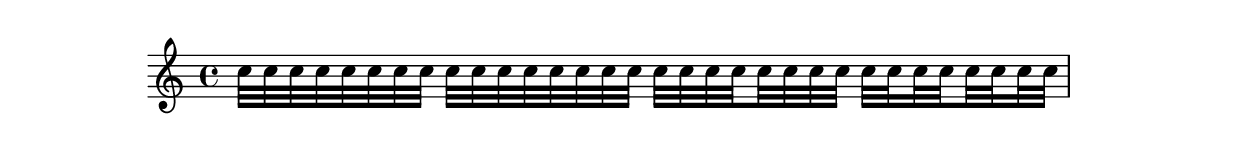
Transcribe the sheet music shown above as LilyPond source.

% Do not edit this file; it is automatically
% generated from Documentation/snippets/new
% This file is in the public domain.
%% Note: this file works from version 2.13.29
\version "2.13.29"

\header {
  lsrtags = "rhythms"

  texidoc = "
The beams of consecutive 16th (or shorter) notes are, by default, not
subdivided.  That is, the three (or more) beams stretch unbroken over
entire groups of notes.  This behavior can be modified to subdivide
the beams into sub-groups by setting the property
@code{subdivideBeams}. When set, multiple beams will be subdivided at
intervals defined by the current value of @code{baseMoment} by reducing
the multiple beams to just one beam between the sub-groups. Note that
@code{baseMoment} defaults to one over the denominator of the current
time signature if not set explicitly. It must be set to a fraction
giving the duration of the beam sub-group using the
@code{ly:make-moment} function, as shown in this snippet. Also, when
@code{baseMoment} is changed, @code{beatStructure} should also be changed
to match the new @code{baseMoment}:

"
  doctitle = "Subdividing beams"
} % begin verbatim


\relative c'' {
  c32[ c c c c c c c]
  \set subdivideBeams = ##t
  c32[ c c c c c c c]

  % Set beam sub-group length to an eighth note
  \set baseMoment = #(ly:make-moment 1 8)
  \set beatStructure = #'(2 2 2 2)
  c32[ c c c c c c c]

  % Set beam sub-group length to a sixteenth note
  \set baseMoment = #(ly:make-moment 1 16)
  \set beatStructure = #'(4 4 4 4)
  c32[ c c c c c c c]
}

